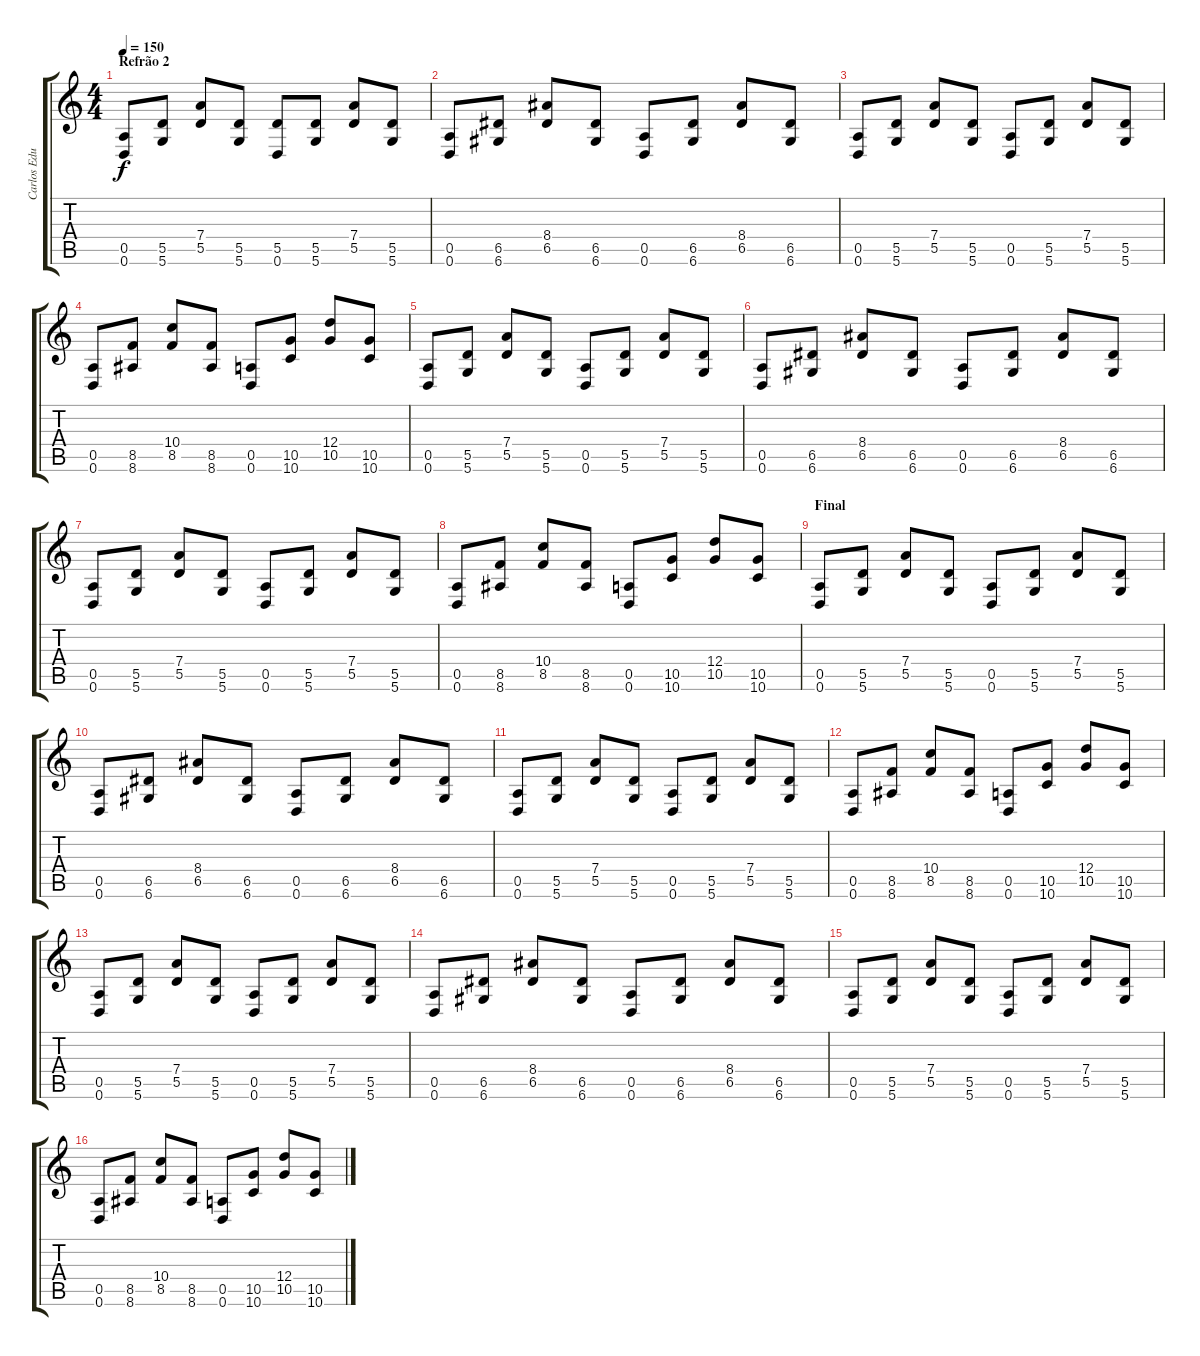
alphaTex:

\track ("Carlos Eduardo [Guit]" "Carlos Edu") {instrument distortionguitar}
\staff {score tabs}
\tuning (E4 B3 G3 D3 A2 D2) {hide}
\ts (4 4)
\section ("" "Refrão 2")
\tempo 150
\clef g2
\ks c
(0.5 0.6).8{dy f instrument distortionguitar} (5.5 5.6).8 (7.4 5.5).8 (5.5 5.6).8 (5.5 0.6).8 (5.5 5.6).8 (7.4 5.5).8 (5.5 5.6).8 |
(0.5 0.6).8 (6.5 6.6).8 (8.4 6.5).8 (6.5 6.6).8 (0.5 0.6).8 (6.5 6.6).8 (8.4 6.5).8 (6.5 6.6).8 |
(0.5 0.6).8 (5.5 5.6).8 (7.4 5.5).8 (5.5 5.6).8 (0.5 0.6).8 (5.5 5.6).8 (7.4 5.5).8 (5.5 5.6).8 |
(0.5 0.6).8 (8.5 8.6).8 (10.4 8.5).8 (8.5 8.6).8 (0.5 0.6).8 (10.5 10.6).8 (12.4 10.5).8 (10.5 10.6).8 |
(0.5 0.6).8 (5.5 5.6).8 (7.4 5.5).8 (5.5 5.6).8 (0.5 0.6).8 (5.5 5.6).8 (7.4 5.5).8 (5.5 5.6).8 |
(0.5 0.6).8 (6.5 6.6).8 (8.4 6.5).8 (6.5 6.6).8 (0.5 0.6).8 (6.5 6.6).8 (8.4 6.5).8 (6.5 6.6).8 |
(0.5 0.6).8 (5.5 5.6).8 (7.4 5.5).8 (5.5 5.6).8 (0.5 0.6).8 (5.5 5.6).8 (7.4 5.5).8 (5.5 5.6).8 |
(0.5 0.6).8 (8.5 8.6).8 (10.4 8.5).8 (8.5 8.6).8 (0.5 0.6).8 (10.5 10.6).8 (12.4 10.5).8 (10.5 10.6).8 |
\section ("" "Final")
(0.5 0.6).8 (5.5 5.6).8 (7.4 5.5).8 (5.5 5.6).8 (0.5 0.6).8 (5.5 5.6).8 (7.4 5.5).8 (5.5 5.6).8 |
(0.5 0.6).8 (6.5 6.6).8 (8.4 6.5).8 (6.5 6.6).8 (0.5 0.6).8 (6.5 6.6).8 (8.4 6.5).8 (6.5 6.6).8 |
(0.5 0.6).8 (5.5 5.6).8 (7.4 5.5).8 (5.5 5.6).8 (0.5 0.6).8 (5.5 5.6).8 (7.4 5.5).8 (5.5 5.6).8 |
(0.5 0.6).8 (8.5 8.6).8 (10.4 8.5).8 (8.5 8.6).8 (0.5 0.6).8 (10.5 10.6).8 (12.4 10.5).8 (10.5 10.6).8 |
(0.5 0.6).8 (5.5 5.6).8 (7.4 5.5).8 (5.5 5.6).8 (0.5 0.6).8 (5.5 5.6).8 (7.4 5.5).8 (5.5 5.6).8 |
(0.5 0.6).8 (6.5 6.6).8 (8.4 6.5).8 (6.5 6.6).8 (0.5 0.6).8 (6.5 6.6).8 (8.4 6.5).8 (6.5 6.6).8 |
(0.5 0.6).8 (5.5 5.6).8 (7.4 5.5).8 (5.5 5.6).8 (0.5 0.6).8 (5.5 5.6).8 (7.4 5.5).8 (5.5 5.6).8 |
(0.5 0.6).8 (8.5 8.6).8 (10.4 8.5).8 (8.5 8.6).8 (0.5 0.6).8 (10.5 10.6).8 (12.4 10.5).8 (10.5 10.6).8
